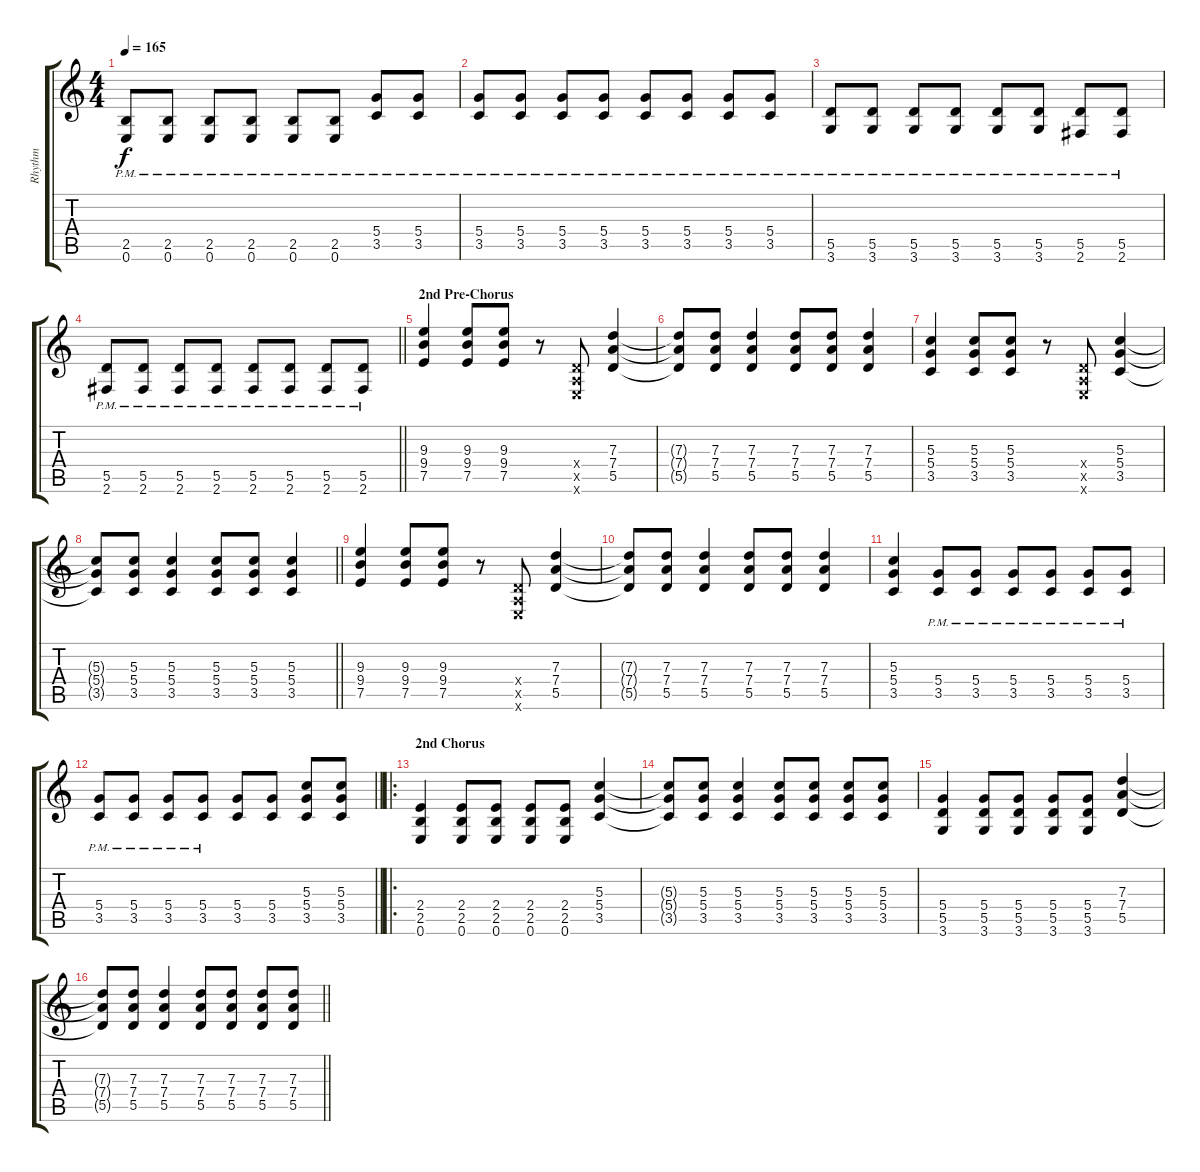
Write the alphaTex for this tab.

\track ("Rhythm" "Rhythm") {instrument overdrivenguitar}
\staff {score tabs}
\tuning (E4 B3 G3 D3 A2 E2) {hide}
\ts (4 4)
\tempo 165
\clef g2
\ks c
(2.5{pm} 0.6).8{dy f} (2.5{pm} 0.6).8 (2.5{pm} 0.6).8 (2.5{pm} 0.6).8 (2.5{pm} 0.6).8 (2.5{pm} 0.6).8 (5.4{pm} 3.5).8 (5.4{pm} 3.5).8 |
(5.4{pm} 3.5).8 (5.4{pm} 3.5).8 (5.4{pm} 3.5).8 (5.4{pm} 3.5).8 (5.4{pm} 3.5).8 (5.4{pm} 3.5).8 (5.4{pm} 3.5).8 (5.4{pm} 3.5).8 |
(5.5{pm} 3.6).8 (5.5{pm} 3.6).8 (5.5{pm} 3.6).8 (5.5{pm} 3.6).8 (5.5{pm} 3.6).8 (5.5{pm} 3.6).8 (5.5{pm} 2.6).8 (5.5{pm} 2.6).8 |
\barLineRight lightlight
(5.5{pm} 2.6).8 (5.5{pm} 2.6).8 (5.5{pm} 2.6).8 (5.5{pm} 2.6).8 (5.5{pm} 2.6).8 (5.5{pm} 2.6).8 (5.5{pm} 2.6).8 (5.5{pm} 2.6).8 |
\section ("" "2nd Pre-Chorus")
(9.3 9.4 7.5).4 (9.3 9.4 7.5).8 (9.3 9.4 7.5).8 r.8 (0.4{x} 0.5{x} 0.6{x}).8 (7.3 7.4 5.5).4 |
(7.3{t} 7.4{t} 5.5{t}).8 (7.3 7.4 5.5).8 (7.3 7.4 5.5).4 (7.3 7.4 5.5).8 (7.3 7.4 5.5).8 (7.3 7.4 5.5).4 |
(5.3 5.4 3.5).4 (5.3 5.4 3.5).8 (5.3 5.4 3.5).8 r.8 (0.4{x} 0.5{x} 0.6{x}).8 (5.3 5.4 3.5).4 |
\barLineRight lightlight
(5.3{t} 5.4{t} 3.5{t}).8 (5.3 5.4 3.5).8 (5.3 5.4 3.5).4 (5.3 5.4 3.5).8 (5.3 5.4 3.5).8 (5.3 5.4 3.5).4 |
(9.3 9.4 7.5).4 (9.3 9.4 7.5).8 (9.3 9.4 7.5).8 r.8 (0.4{x} 0.5{x} 0.6{x}).8 (7.3 7.4 5.5).4 |
(7.3{t} 7.4{t} 5.5{t}).8 (7.3 7.4 5.5).8 (7.3 7.4 5.5).4 (7.3 7.4 5.5).8 (7.3 7.4 5.5).8 (7.3 7.4 5.5).4 |
(5.3 5.4 3.5).4 (5.4{pm} 3.5).8 (5.4{pm} 3.5).8 (5.4{pm} 3.5).8 (5.4{pm} 3.5).8 (5.4{pm} 3.5).8 (5.4{pm} 3.5).8 |
\barLineRight lightlight
(5.4{pm} 3.5).8 (5.4{pm} 3.5).8 (5.4{pm} 3.5).8 (5.4{pm} 3.5).8 (5.4 3.5).8 (5.4 3.5).8 (5.3 5.4 3.5).8 (5.3 5.4 3.5).8 |
\ro
\section ("" "2nd Chorus")
(2.4 2.5 0.6).4 (2.4 2.5 0.6).8 (2.4 2.5 0.6).8 (2.4 2.5 0.6).8 (2.4 2.5 0.6).8 (5.3 5.4 3.5).4 |
(5.3{t} 5.4{t} 3.5{t}).8 (5.3 5.4 3.5).8 (5.3 5.4 3.5).4 (5.3 5.4 3.5).8 (5.3 5.4 3.5).8 (5.3 5.4 3.5).8 (5.3 5.4 3.5).8 |
(5.4 5.5 3.6).4 (5.4 5.5 3.6).8 (5.4 5.5 3.6).8 (5.4 5.5 3.6).8 (5.4 5.5 3.6).8 (7.3 7.4 5.5).4 |
\barLineRight lightlight
(7.3{t} 7.4{t} 5.5{t}).8 (7.3 7.4 5.5).8 (7.3 7.4 5.5).4 (7.3 7.4 5.5).8 (7.3 7.4 5.5).8 (7.3 7.4 5.5).8 (7.3 7.4 5.5).8
